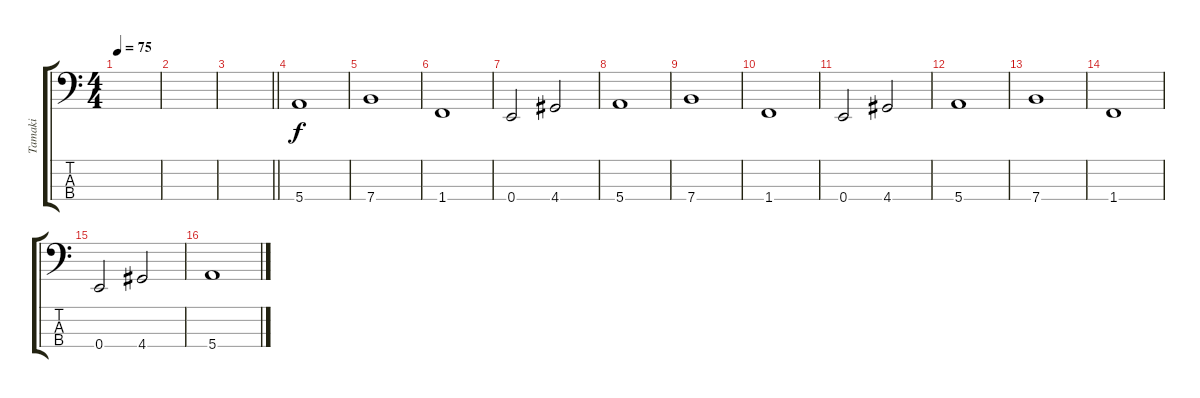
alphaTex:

\track ("Tamaki" "Tamaki") {instrument electricbassfinger}
\staff {score tabs}
\tuning (G2 D2 A1 E1) {hide}
\ts (4 4)
\tempo 75
\clef f4
\ks c
|
|
\barLineRight lightlight
|
\section ("" "")
5.4.1 |
7.4.1 |
1.4.1 |
0.4.2 4.4.2 |
5.4.1 |
7.4.1 |
1.4.1 |
0.4.2 4.4.2 |
5.4.1 |
7.4.1 |
1.4.1 |
0.4.2 4.4.2 |
5.4.1
